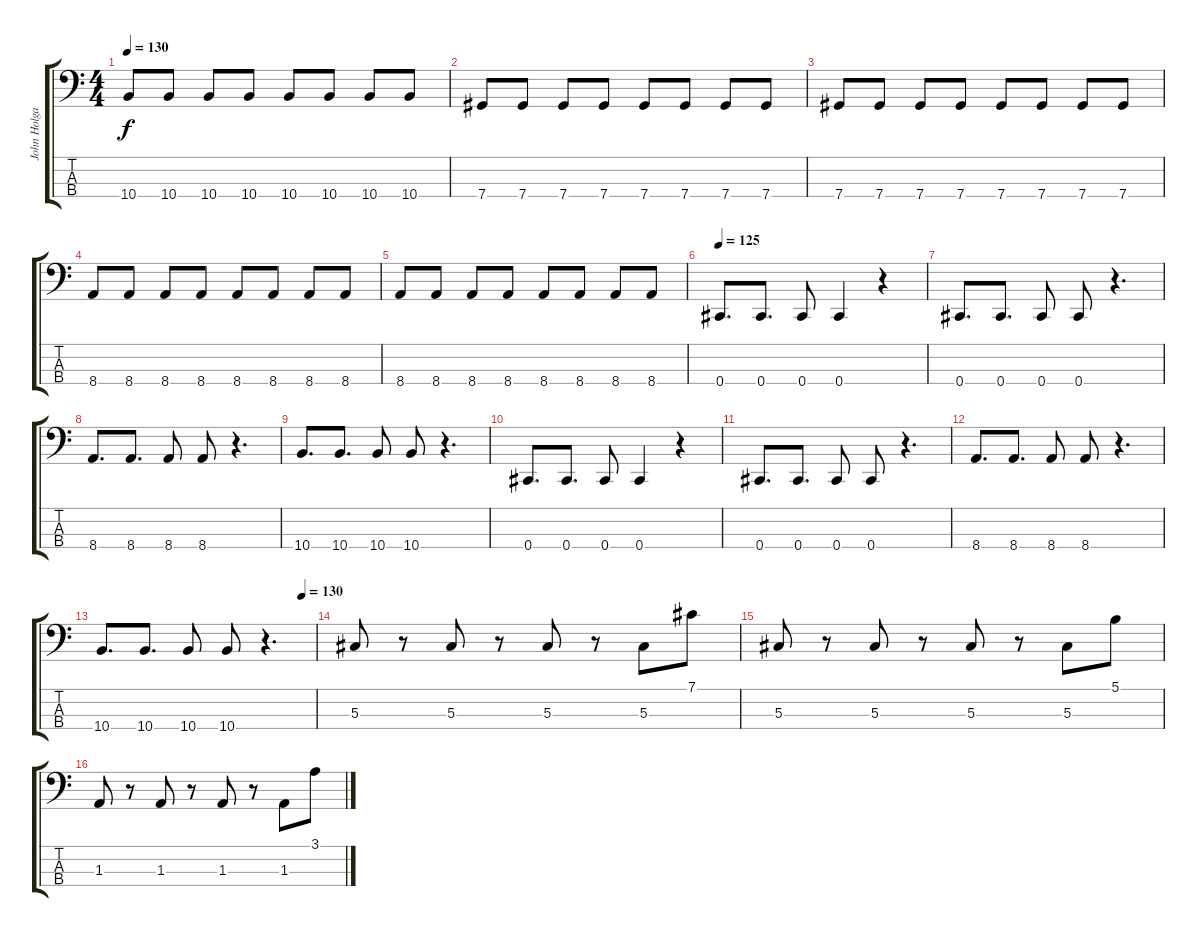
\track ("John Holgado" "John Holga") {instrument electricbasspick}
\staff {score tabs}
\tuning (Gb2 Db2 Ab1 Db1) {hide}
\ts (4 4)
\tempo 130
\clef f4
\ks c
10.4.8{dy f} 10.4.8 10.4.8 10.4.8 10.4.8 10.4.8 10.4.8 10.4.8 |
7.4.8 7.4.8 7.4.8 7.4.8 7.4.8 7.4.8 7.4.8 7.4.8 |
7.4.8 7.4.8 7.4.8 7.4.8 7.4.8 7.4.8 7.4.8 7.4.8 |
8.4.8 8.4.8 8.4.8 8.4.8 8.4.8 8.4.8 8.4.8 8.4.8 |
8.4.8 8.4.8 8.4.8 8.4.8 8.4.8 8.4.8 8.4.8 8.4.8 |
\tempo 125
0.4.8{d} 0.4.8{d} 0.4.8 0.4.4 r.4 |
0.4.8{d} 0.4.8{d} 0.4.8 0.4.8 r.4{d} |
8.4.8{d} 8.4.8{d} 8.4.8 8.4.8 r.4{d} |
10.4.8{d} 10.4.8{d} 10.4.8 10.4.8 r.4{d} |
0.4.8{d} 0.4.8{d} 0.4.8 0.4.4 r.4 |
0.4.8{d} 0.4.8{d} 0.4.8 0.4.8 r.4{d} |
8.4.8{d} 8.4.8{d} 8.4.8 8.4.8 r.4{d} |
\tempo (130 0.9375)
10.4.8{d} 10.4.8{d} 10.4.8 10.4.8 r.4{d} |
5.3.8 r.8 5.3.8 r.8 5.3.8 r.8 5.3.8 7.1.8 |
5.3.8 r.8 5.3.8 r.8 5.3.8 r.8 5.3.8 5.1.8 |
1.3.8 r.8 1.3.8 r.8 1.3.8 r.8 1.3.8 3.1.8
